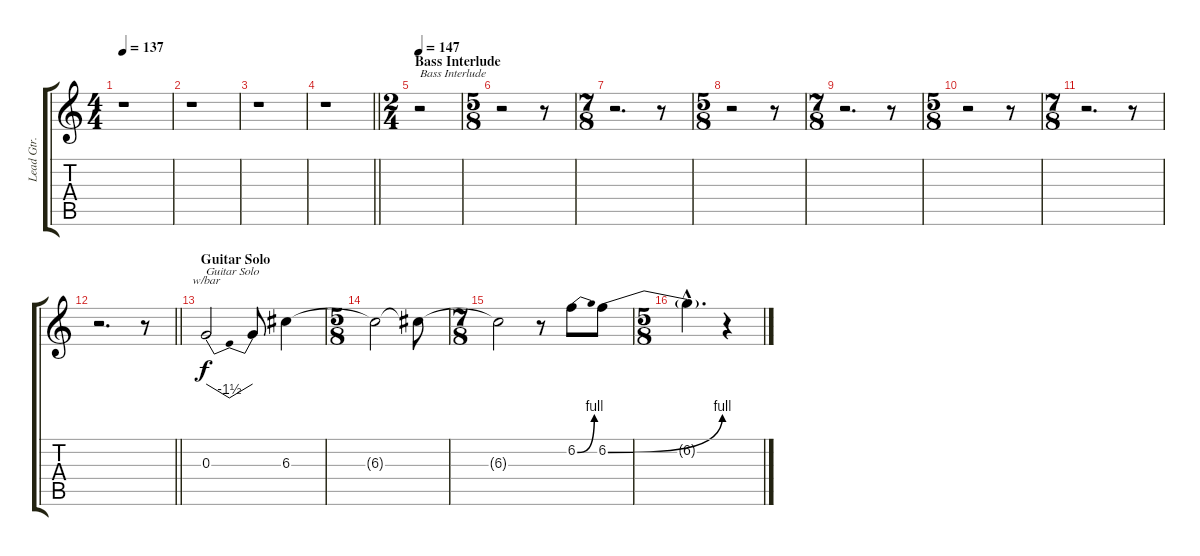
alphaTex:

\track ("Lead Gtr." "Lead Gtr.") {instrument distortionguitar}
\staff {score tabs}
\tuning (E4 B3 G3 D3 A2 E2) {hide}
\ts (4 4)
\tempo 137
\clef g2
\ks c
r.1{dy f} |
r.1 |
r.1 |
\barLineRight lightlight
r.1 |
\ts (2 4)
\section ("" "Bass Interlude")
\tempo 147
r.2{txt "Bass Interlude"} |
\ts (5 8)
r.2 r.8 |
\ts (7 8)
r.2{d} r.8 |
\ts (5 8)
r.2 r.8 |
\ts (7 8)
r.2{d} r.8 |
\ts (5 8)
r.2 r.8 |
\ts (7 8)
r.2{d} r.8 |
\barLineRight lightlight
r.2{d} r.8 |
\section ("" "Guitar Solo")
0.3.2{tbe (dip default 0 0 30 -6 60 0) txt "Guitar Solo"} 0.3{t}.8 6.3.4 |
\ts (5 8)
6.3{t}.2 6.3{t}.8 |
\ts (7 8)
6.3{t}.2 r.8 6.2{be (bend 0 0 60 4)}.8 6.2{be (bend 0 0 60 4)}.8 |
\ts (5 8)
6.2{hac t}.4{d} r.4
